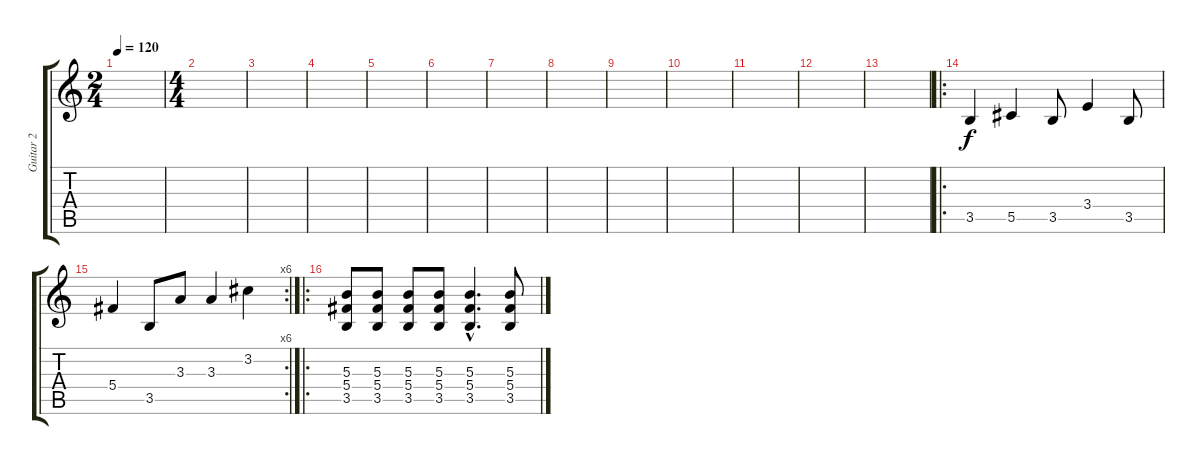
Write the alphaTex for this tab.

\track ("Guitar 2" "Guitar 2") {instrument distortionguitar}
\staff {score tabs}
\tuning (Eb4 Bb3 Gb3 Db3 Ab2 Db2) {hide}
\ts (2 4)
\tempo 120
\clef g2
\ks c
|
\ts (4 4)
|
|
|
|
|
|
|
|
|
|
|
|
\ro
3.5.4 5.5.4 3.5.8 3.4.4 3.5.8 |
\rc 6
5.4.4 3.5.8 3.3.8 3.3.4 3.2.4 |
\ro
(5.3 5.4 3.5).8 (5.3 5.4 3.5).8 (5.3 5.4 3.5).8 (5.3 5.4 3.5).8 (5.3{hac} 5.4{hac} 3.5{hac}).4{d} (5.3 5.4 3.5).8
